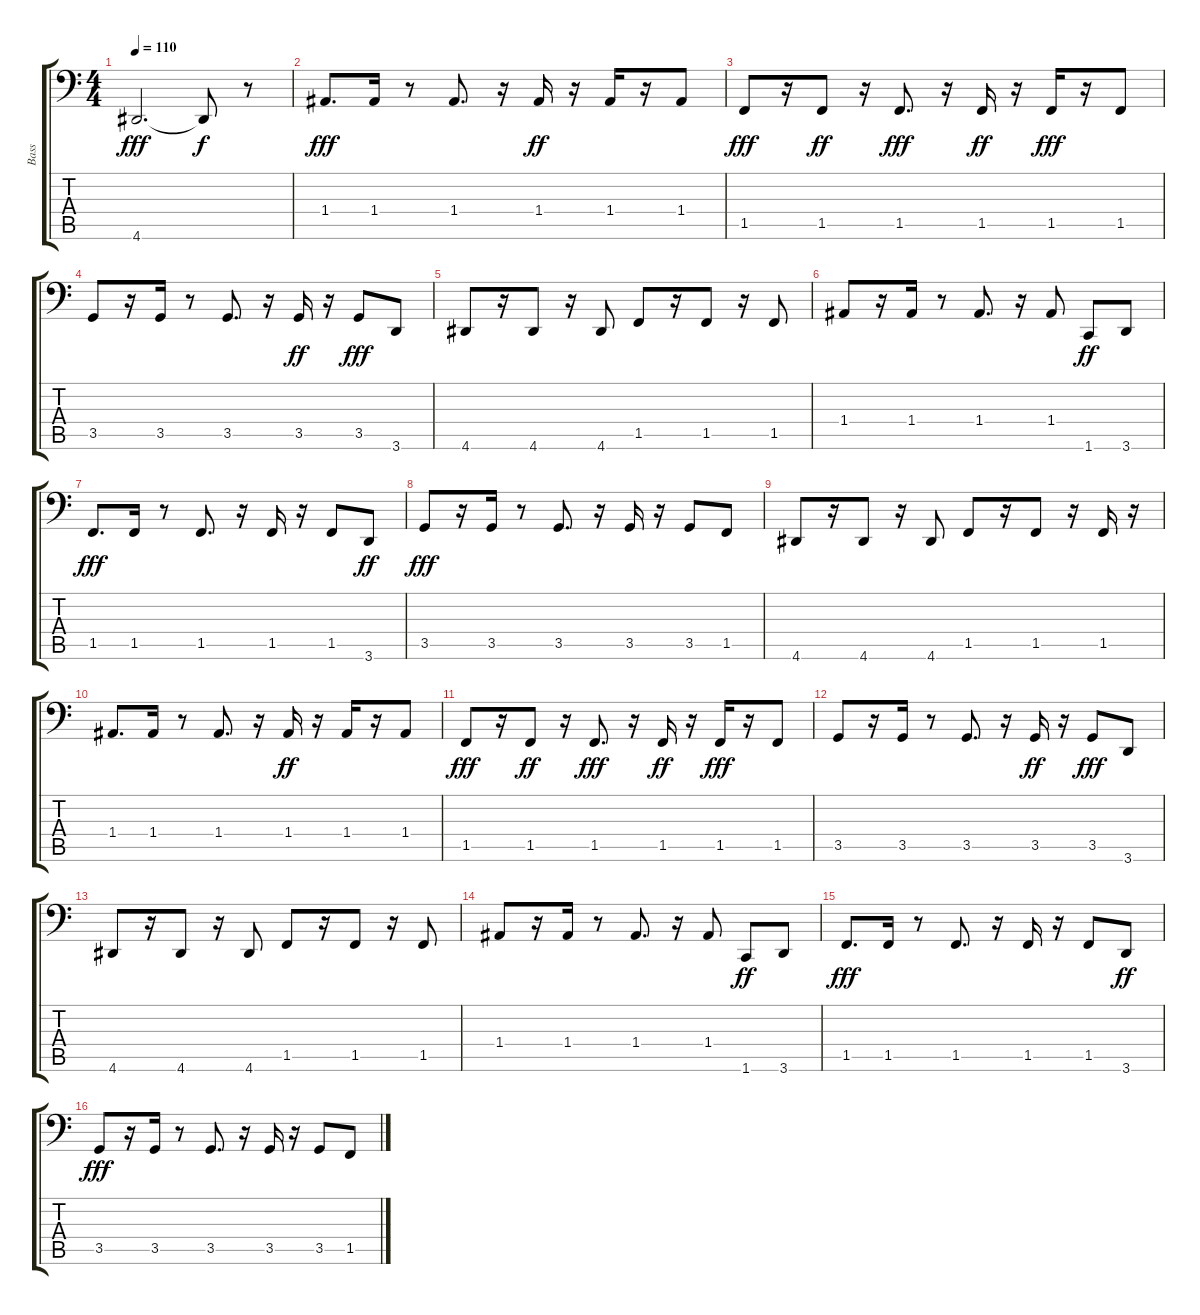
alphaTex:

\track ("Bass" "Bass") {instrument electricbassfinger}
\staff {score tabs}
\tuning (C3 G2 D2 A1 E1 B0) {hide}
\ts (4 4)
\tempo 110
\clef f4
\ks c
4.6.2{d dy fff} 4.6{t}.8{dy f} r.8 |
1.4.8{d dy fff} 1.4.16 r.8 1.4.8{d} r.16 1.4.16{dy ff} r.16 1.4.16 r.16 1.4.8 |
1.5.8{dy fff} r.16 1.5.8{dy ff} r.16 1.5.8{d dy fff} r.16 1.5.16{dy ff} r.16 1.5.16{dy fff} r.16 1.5.8 |
3.5.8 r.16 3.5.16 r.8 3.5.8{d} r.16 3.5.16{dy ff} r.16 3.5.8{dy fff} 3.6.8 |
4.6.8 r.16 4.6.8 r.16 4.6.8 1.5.8 r.16 1.5.8 r.16 1.5.8 |
1.4.8 r.16 1.4.16 r.8 1.4.8{d} r.16 1.4.8 1.6.8{dy ff} 3.6.8 |
1.5.8{d dy fff} 1.5.16 r.8 1.5.8{d} r.16 1.5.16 r.16 1.5.8 3.6.8{dy ff} |
3.5.8{dy fff} r.16 3.5.16 r.8 3.5.8{d} r.16 3.5.16 r.16 3.5.8 1.5.8 |
4.6.8 r.16 4.6.8 r.16 4.6.8 1.5.8 r.16 1.5.8 r.16 1.5.16 r.16 |
1.4.8{d} 1.4.16 r.8 1.4.8{d} r.16 1.4.16{dy ff} r.16 1.4.16 r.16 1.4.8 |
1.5.8{dy fff} r.16 1.5.8{dy ff} r.16 1.5.8{d dy fff} r.16 1.5.16{dy ff} r.16 1.5.16{dy fff} r.16 1.5.8 |
3.5.8 r.16 3.5.16 r.8 3.5.8{d} r.16 3.5.16{dy ff} r.16 3.5.8{dy fff} 3.6.8 |
4.6.8 r.16 4.6.8 r.16 4.6.8 1.5.8 r.16 1.5.8 r.16 1.5.8 |
1.4.8 r.16 1.4.16 r.8 1.4.8{d} r.16 1.4.8 1.6.8{dy ff} 3.6.8 |
1.5.8{d dy fff} 1.5.16 r.8 1.5.8{d} r.16 1.5.16 r.16 1.5.8 3.6.8{dy ff} |
3.5.8{dy fff} r.16 3.5.16 r.8 3.5.8{d} r.16 3.5.16 r.16 3.5.8 1.5.8
